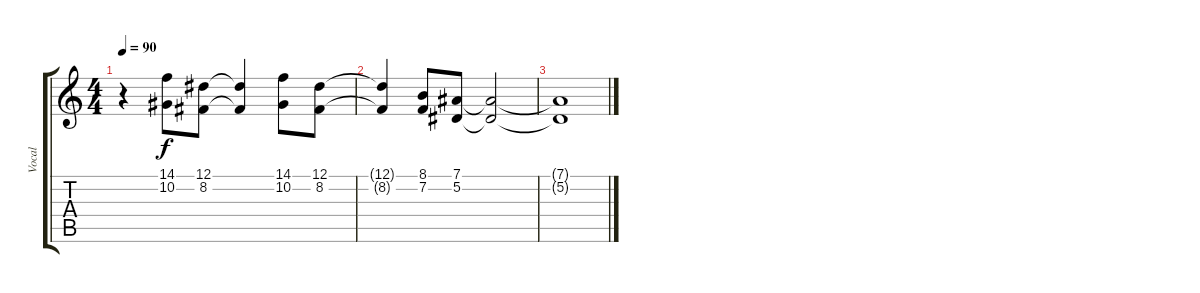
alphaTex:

\track ("Vocal" "Vocal") {instrument tenorsax}
\staff {score tabs}
\tuning (Eb4 Bb3 Gb3 Db3 Ab2 Eb2) {hide}
\ts (4 4)
\tempo 90
\clef g2
\ks c
r.4{dy f} (14.1 10.2).8 (12.1 8.2).8 (12.1{t} 8.2{t}).4 (14.1 10.2).8 (12.1 8.2).8 |
(12.1{t} 8.2{t}).4 (8.1 7.2).8 (7.1 5.2).8 (7.1{t} 5.2{t}).2{volume 0} |
(7.1{t} 5.2{t}).1
